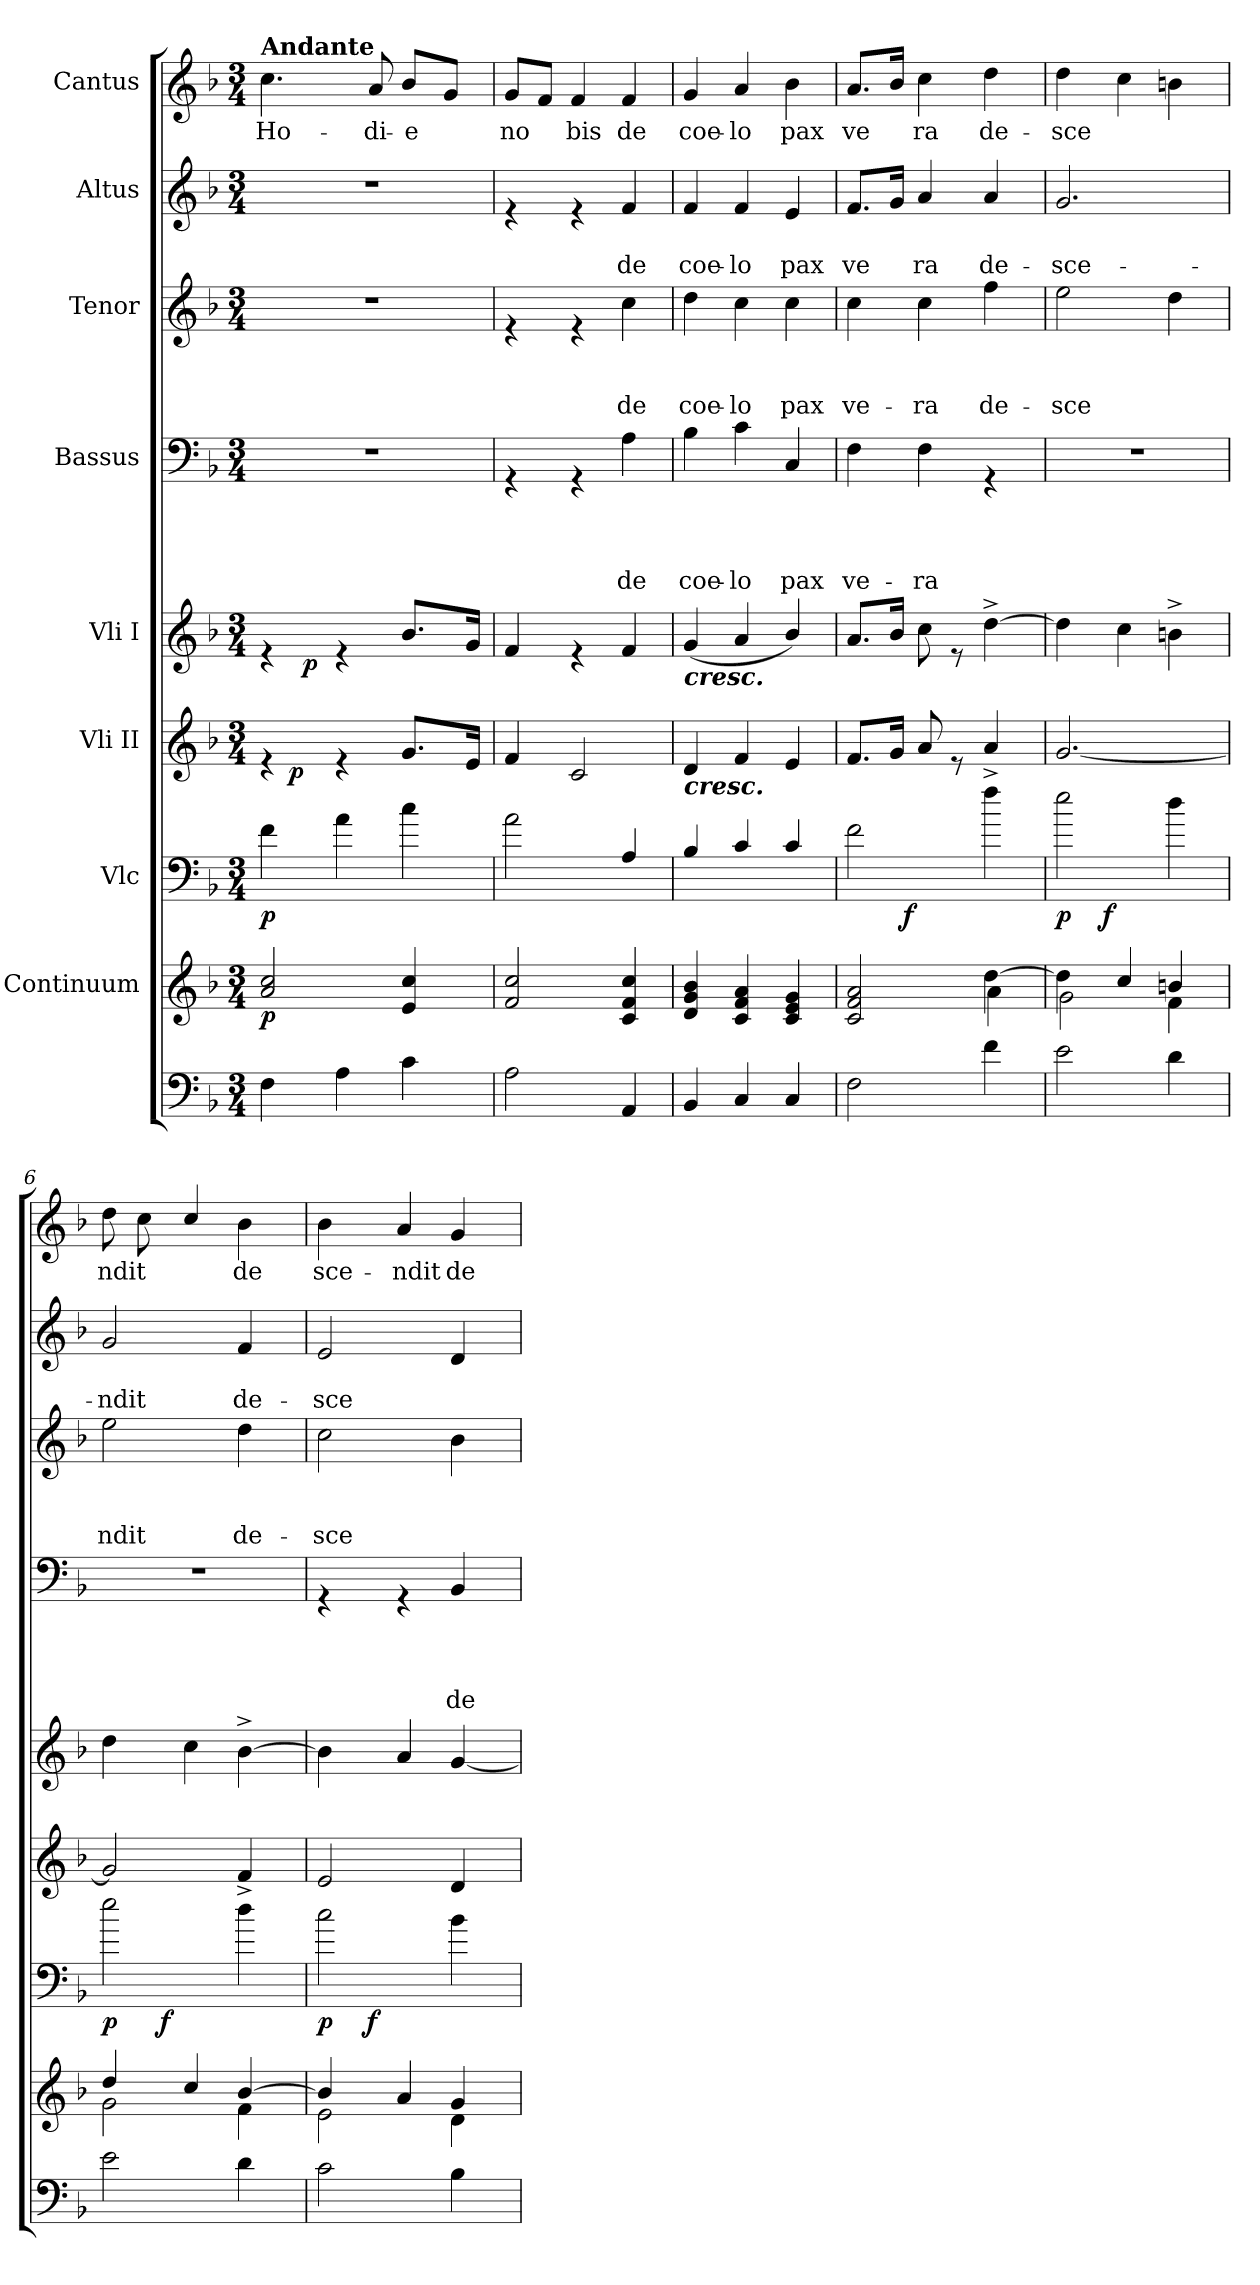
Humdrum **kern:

**kern	**kern	**dynam	**kern	**dynam	**kern	**dynam	**kern	**dynam	**kern	**text	**text	**text	**text	**kern	**text	**text	**text	**kern	**text	**text	**kern	**text
*part9	*part8	*part8	*part7	*part7	*part6	*part6	*part5	*part5	*part4	*part4	*part4	*part4	*part4	*part3	*part3	*part3	*part3	*part2	*part2	*part2	*part1	*part1
*staff9	*staff8	*staff8	*staff7	*staff7	*staff6	*staff6	*staff5	*staff5	*staff4	*staff4	*staff4	*staff4	*staff4	*staff3	*staff3	*staff3	*staff3	*staff2	*staff2	*staff2	*staff1	*staff1
*	*I"Continuum	*	*I"Vlc	*	*I"Vli II	*	*I"Vli I	*	*I"Bassus	*	*	*	*	*I"Tenor	*	*	*	*I"Altus	*	*	*I"Cantus	*
*clefF4	*clefG2	*	*clefF4	*	*clefG2	*	*clefG2	*	*clefF4	*	*	*	*	*clefG2	*	*	*	*clefG2	*	*	*clefG2	*
*	*	*	*ITrd7c12	*	*	*	*	*	*	*	*	*	*	*	*	*	*	*	*	*	*	*
*k[b-]	*k[b-]	*	*k[b-]	*	*k[b-]	*	*k[b-]	*	*k[b-]	*	*	*	*	*k[b-]	*	*	*	*k[b-]	*	*	*k[b-]	*
*F:	*F:	*	*F:	*	*F:	*	*F:	*	*F:	*	*	*	*	*F:	*	*	*	*F:	*	*	*F:	*
*M3/4	*M3/4	*	*M3/4	*	*M3/4	*	*M3/4	*	*M3/4	*	*	*	*	*M3/4	*	*	*	*M3/4	*	*	*M3/4	*
=1	=1	=1	=1	=1	=1	=1	=1	=1	=1	=1	=1	=1	=1	=1	=1	=1	=1	=1	=1	=1	=1	=1
!	!	!	!	!	!	!	!	!	!	!	!	!	!	!	!	!	!	!	!	!	!LO:TX:a:B:t=Andante	!
!	!	!LO:DY:b	!	!LO:DY:b	!	!	!	!	!	!	!	!	!	!	!	!	!	!	!	!	!	!LO:LY:b
*	*	*	*	*	*^	*	*^	*	*	*	*	*	*	*	*	*	*	*	*	*	*	*
4F\	2a/ 2cc/	p	4F\	p	4re	16.ryy	.	4re	8ryy	.	2.r	.	.	.	.	2.r	.	.	.	2.r	.	.	4.cc\	Ho-
!	!	!	!	!	!	!	!LO:DY:b	!	!	!	!	!	!	!	!	!	!	!	!	!	!	!	!	!
.	.	.	.	.	.	2ryy	p	.	.	.	.	.	.	.	.	.	.	.	.	.	.	.	.	.
!	!	!	!	!	!	!	!	!	!	!LO:DY:b	!	!	!	!	!	!	!	!	!	!	!	!	!	!
.	.	.	.	.	.	.	.	.	2ryy	p	.	.	.	.	.	.	.	.	.	.	.	.	.	.
4A\	.	.	4A\	.	4re	.	.	4re	.	.	.	.	.	.	.	.	.	.	.	.	.	.	.	.
!	!	!	!	!	!	!	!	!	!	!	!	!	!	!	!	!	!	!	!	!	!	!	!	!LO:LY:b
.	.	.	.	.	.	.	.	.	.	.	.	.	.	.	.	.	.	.	.	.	.	.	8a/	-di-
!	!	!	!	!	!	!	!	!	!	!	!	!	!	!	!	!	!	!	!	!	!	!	!	!LO:LY:b
4c\	4e/ 4cc/	.	4c\	.	8.g/L	.	.	8.b-/L	.	.	.	.	.	.	.	.	.	.	.	.	.	.	8b-/L	-e
.	.	.	.	.	.	8ryy	.	.	.	.	.	.	.	.	.	.	.	.	.	.	.	.	.	.
.	.	.	.	.	.	.	.	.	8ryy	.	.	.	.	.	.	.	.	.	.	.	.	.	8g/J	.
.	.	.	.	.	16e/Jk	.	.	16g/Jk	.	.	.	.	.	.	.	.	.	.	.	.	.	.	.	.
.	.	.	.	.	.	32ryy	.	.	.	.	.	.	.	.	.	.	.	.	.	.	.	.	.	.
=2	=2	=2	=2	=2	=2	=2	=2	=2	=2	=2	=2	=2	=2	=2	=2	=2	=2	=2	=2	=2	=2	=2	=2	=2
!	!	!	!	!	!	!	!	!	!	!	!	!	!	!	!	!	!	!	!	!	!	!	!	!LO:LY:b
*	*	*	*	*	*v	*v	*	*	*	*	*	*	*	*	*	*	*	*	*	*	*	*	*	*
*	*	*	*	*	*	*	*v	*v	*	*	*	*	*	*	*	*	*	*	*	*	*	*	*
2A\	2f/ 2cc/	.	2A\	.	4f/	.	4f/	.	4rGG	.	.	.	.	4re	.	.	.	4re	.	.	8g/L	no
.	.	.	.	.	.	.	.	.	.	.	.	.	.	.	.	.	.	.	.	.	8f/J	.
!	!	!	!	!	!	!	!	!	!	!	!	!	!	!	!	!	!	!	!	!	!	!LO:LY:b
.	.	.	.	.	2c/	.	4re	.	4rGG	.	.	.	.	4re	.	.	.	4re	.	.	4f/	bis
!	!	!	!	!	!	!	!	!	!	!	!	!	!LO:LY:b	!	!	!	!LO:LY:b	!	!	!LO:LY:b	!	!LO:LY:b
4AA/	4c/ 4f/ 4cc/	.	4AA/	.	.	.	4f/	.	4A\	.	.	.	de	4cc\	.	.	de	4f/	.	de	4f/	de
=3	=3	=3	=3	=3	=3	=3	=3	=3	=3	=3	=3	=3	=3	=3	=3	=3	=3	=3	=3	=3	=3	=3
!	!	!	!	!	!	!	!LO:TX:b:Bi:t=cresc.	!	!	!	!	!	!	!	!	!	!	!	!	!	!	!
!	!	!	!	!	!LO:TX:b:Bi:t=cresc.	!	!	!	!	!	!	!	!	!	!	!	!	!	!	!	!	!
!	!	!	!	!	!	!	!	!	!	!	!	!	!LO:LY:b	!	!	!	!LO:LY:b	!	!	!LO:LY:b	!	!LO:LY:b
4BB-/	4d/ 4g/ 4b-/	.	4BB-/	.	4d/	.	(<4g/	.	4B-\	.	.	.	coe-	4dd\	.	.	coe-	4f/	.	coe-	4g/	coe-
!	!	!	!	!	!	!	!	!	!	!	!	!	!LO:LY:b	!	!	!	!LO:LY:b	!	!	!LO:LY:b	!	!LO:LY:b
4C/	4c/ 4f/ 4a/	.	4C/	.	4f/	.	4a/	.	4c\	.	.	.	-lo	4cc\	.	.	-lo	4f/	.	-lo	4a/	-lo
!	!	!	!	!	!	!	!	!	!	!	!	!	!LO:LY:b	!	!	!	!LO:LY:b	!	!	!LO:LY:b	!	!LO:LY:b
4C/	4c/ 4e/ 4g/	.	4C/	.	4e/	.	4b-/)	.	4C/	.	.	.	pax	4cc\	.	.	pax	4e/	.	pax	4b-\	pax
=4	=4	=4	=4	=4	=4	=4	=4	=4	=4	=4	=4	=4	=4	=4	=4	=4	=4	=4	=4	=4	=4	=4
*	*^	*	*	*	*	*	*	*	*	*	*	*	*	*	*	*	*	*	*	*	*	*
!	!	!	!	!	!	!	!	!	!	!	!	!	!	!LO:LY:b	!	!	!	!LO:LY:b	!	!	!LO:LY:b	!	!LO:LY:b
*	*	*	*	*^	*	*	*	*	*	*	*	*	*	*	*	*	*	*	*	*	*	*	*
2F\	2c/ 2f/ 2a/	2ryy	.	2F\	8..ryy	.	8.f/L	.	8.a/L	.	4F\	.	.	.	ve-	4cc\	.	.	ve-	8.f/L	.	ve	8.a/L	ve
.	.	.	.	.	.	.	16g/Jk	.	16b-/Jk	.	.	.	.	.	.	.	.	.	.	16g/Jk	.	.	16b-/Jk	.
!	!	!	!	!	!	!LO:DY:b	!	!	!	!	!	!	!	!	!	!	!	!	!	!	!	!	!	!
.	.	.	.	.	2ryy	f	.	.	.	.	.	.	.	.	.	.	.	.	.	.	.	.	.	.
!	!	!	!	!	!	!	!	!	!	!	!	!	!	!	!LO:LY:b	!	!	!	!LO:LY:b	!	!	!LO:LY:b	!	!LO:LY:b
.	.	.	.	.	.	.	8a/	.	8cc\	.	4F\	.	.	.	-ra	4cc\	.	.	-ra	4a/	.	ra	4cc\	ra
.	.	.	.	.	.	.	8re	.	8re	.	.	.	.	.	.	.	.	.	.	.	.	.	.	.
!	!	!	!	!	!	!	!	!	!	!	!	!	!	!	!	!	!	!	!LO:LY:b	!	!	!LO:LY:b	!	!LO:LY:b
4f\	[>4dd\	4a\	.	4f\	.	.	4a^</	.	[>4dd^>\	.	4rGG	.	.	.	.	4ff\	.	.	de-	4a/	.	de-	4dd\	de-
.	.	.	.	.	32ryy	.	.	.	.	.	.	.	.	.	.	.	.	.	.	.	.	.	.	.
=5	=5	=5	=5	=5	=5	=5	=5	=5	=5	=5	=5	=5	=5	=5	=5	=5	=5	=5	=5	=5	=5	=5	=5	=5
!	!	!	!	!	!	!LO:DY:b	!	!	!	!	!	!	!	!	!	!	!	!	!LO:LY:b	!	!	!LO:LY:b	!	!LO:LY:b
2e\	4dd\]	2g\	.	2e\	8..ryy	p	[<2.g/	.	4dd\]	.	2.r	.	.	.	.	2ee\	.	.	-sce	2.g/	.	-sce-	4dd\	-sce
!	!	!	!	!	!	!LO:DY:b	!	!	!	!	!	!	!	!	!	!	!	!	!	!	!	!	!	!
.	.	.	.	.	2ryy	f	.	.	.	.	.	.	.	.	.	.	.	.	.	.	.	.	.	.
.	4cc/	.	.	.	.	.	.	.	4cc\	.	.	.	.	.	.	.	.	.	.	.	.	.	4cc\	.
4d\	4bn/	4f\	.	4d\	.	.	.	.	4bn^>\	.	.	.	.	.	.	4dd\	.	.	.	.	.	.	4bn\	.
.	.	.	.	.	32ryy	.	.	.	.	.	.	.	.	.	.	.	.	.	.	.	.	.	.	.
=6	=6	=6	=6	=6	=6	=6	=6	=6	=6	=6	=6	=6	=6	=6	=6	=6	=6	=6	=6	=6	=6	=6	=6	=6
!	!	!	!	!	!	!LO:DY:b	!	!	!	!	!	!	!	!	!	!	!	!	!LO:LY:b	!	!	!LO:LY:b	!	!LO:LY:b
*	*	*	*	*	*	*	*	*	*	*	*	*	*	*	*	*	*	*	*	*	*	*	*^	*
2e\	4dd/	2g\	.	2e\	8.ryy	p	2g/]	.	4dd\	.	2.r	.	.	.	.	2ee\	.	.	ndit	2g/	.	-ndit	8dd\	8ryy	ndit
.	.	.	.	.	.	.	.	.	.	.	.	.	.	.	.	.	.	.	.	.	.	.	8ryy	8cc\	.
!	!	!	!	!	!	!LO:DY:b	!	!	!	!	!	!	!	!	!	!	!	!	!	!	!	!	!	!	!
.	.	.	.	.	2ryy	f	.	.	.	.	.	.	.	.	.	.	.	.	.	.	.	.	.	.	.
.	4cc/	.	.	.	.	.	.	.	4cc\	.	.	.	.	.	.	.	.	.	.	.	.	.	4cc/	4ryy	.
!	!	!	!	!	!	!	!	!	!	!	!	!	!	!	!	!	!	!	!LO:LY:b	!	!	!LO:LY:b	!	!	!LO:LY:b
4d\	[<4b-/	4f\	.	4d\	.	.	4f^</	.	[>4b-i^>\	.	.	.	.	.	.	4dd\	.	.	de-	4f/	.	de-	4ryy	4b-\	de-
.	.	.	.	.	16ryy	.	.	.	.	.	.	.	.	.	.	.	.	.	.	.	.	.	.	.	.
!!LO:PB:g=z
=7	=7	=7	=7	=7	=7	=7	=7	=7	=7	=7	=7	=7	=7	=7	=7	=7	=7	=7	=7	=7	=7	=7	=7	=7	=7
!	!	!	!	!	!	!LO:DY:b	!	!	!	!	!	!	!	!	!	!	!	!	!LO:LY:b	!	!	!LO:LY:b	!	!	!LO:LY:b
*	*	*	*	*	*	*	*	*	*	*	*	*	*	*	*	*	*	*	*	*	*	*	*v	*v	*
2c\	4b-/]	2e\	.	2c\	8ryy	p	2e/	.	4b-\]	.	4rGG	.	.	.	.	2cc\	.	.	-sce	2e/	.	-sce	4b-\	-sce-
.	.	.	.	.	32ryy	.	.	.	.	.	.	.	.	.	.	.	.	.	.	.	.	.	.	.
!	!	!	!	!	!	!LO:DY:b	!	!	!	!	!	!	!	!	!	!	!	!	!	!	!	!	!	!
.	.	.	.	.	2ryy	f	.	.	.	.	.	.	.	.	.	.	.	.	.	.	.	.	.	.
!	!	!	!	!	!	!	!	!	!	!	!	!	!	!	!	!	!	!	!	!	!	!	!	!LO:LY:b
.	4a/	.	.	.	.	.	.	.	4a/	.	4rGG	.	.	.	.	.	.	.	.	.	.	.	4a/	-ndit
!	!	!	!	!	!	!	!	!	!	!	!	!	!	!	!LO:LY:b	!	!	!	!	!	!	!	!	!LO:LY:b
4B-\	4g/	4d\	.	4B-\	.	.	4d/	.	[<4g/	.	4BB-/	.	.	.	de-	4b-\	.	.	.	4d/	.	.	4g/	de-
.	.	.	.	.	16.ryy	.	.	.	.	.	.	.	.	.	.	.	.	.	.	.	.	.	.	.
*	*v	*v	*	*	*	*	*	*	*	*	*	*	*	*	*	*	*	*	*	*	*	*	*	*
*	*	*	*v	*v	*	*	*	*	*	*	*	*	*	*	*	*	*	*	*	*	*	*	*
=	=	=	=	=	=	=	=	=	=	=	=	=	=	=	=	=	=	=	=	=	=	=
*-	*-	*-	*-	*-	*-	*-	*-	*-	*-	*-	*-	*-	*-	*-	*-	*-	*-	*-	*-	*-	*-	*-
